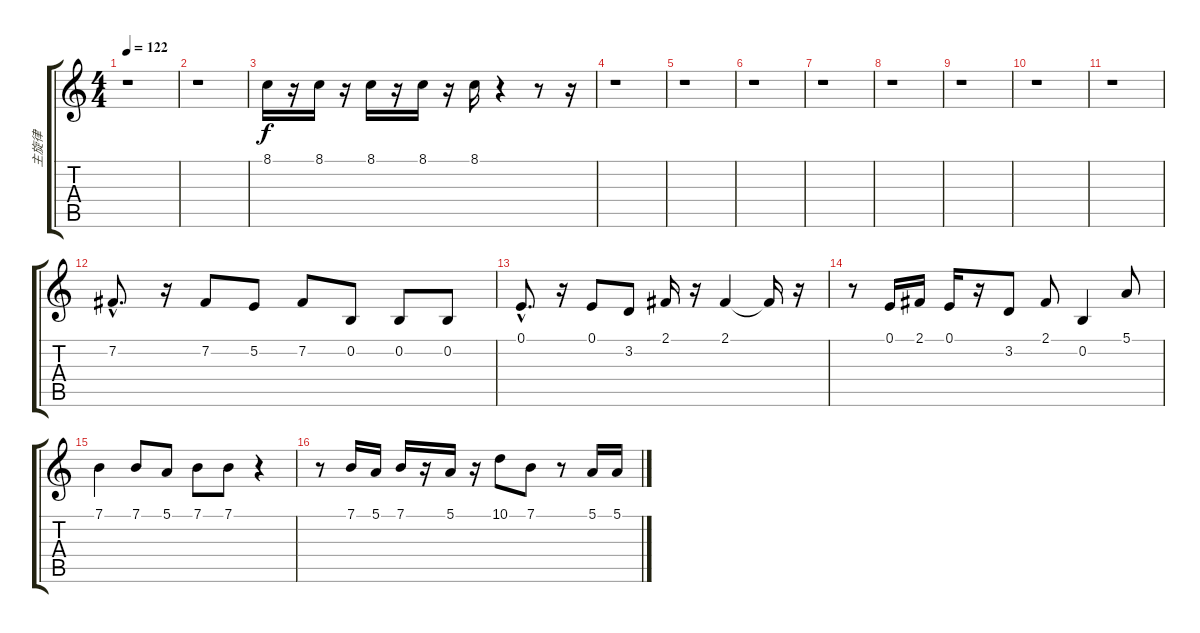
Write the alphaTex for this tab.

\track ("主旋律" "主旋律") {instrument flute}
\staff {score tabs}
\tuning (E4 B3 G3 D3 A2 E2) {hide}
\ts (4 4)
\tempo 122
\clef g2
\ks c
r.1{dy f} |
r.1 |
8.1.16 r.16 8.1.16 r.16 8.1.16 r.16 8.1.16 r.16 8.1.16 r.4 r.8 r.16 |
r.1 |
r.1 |
r.1 |
r.1 |
r.1 |
r.1 |
r.1 |
r.1 |
7.2{hac}.8{d} r.16 7.2.8 5.2.8 7.2.8 0.2.8 0.2.8 0.2.8 |
0.1{hac}.8{d} r.16 0.1.8 3.2.8 2.1.16 r.16 2.1.4 2.1{t}.16 r.16 |
r.8 0.1.16 2.1.16 0.1.16 r.16 3.2.8 2.1.8 0.2.4 5.1.8 |
7.1.4 7.1.8 5.1.8 7.1.8 7.1.8 r.4 |
r.8 7.1.16 5.1.16 7.1.16 r.16 5.1.16 r.16 10.1.8 7.1.8 r.8 5.1.16 5.1.16
